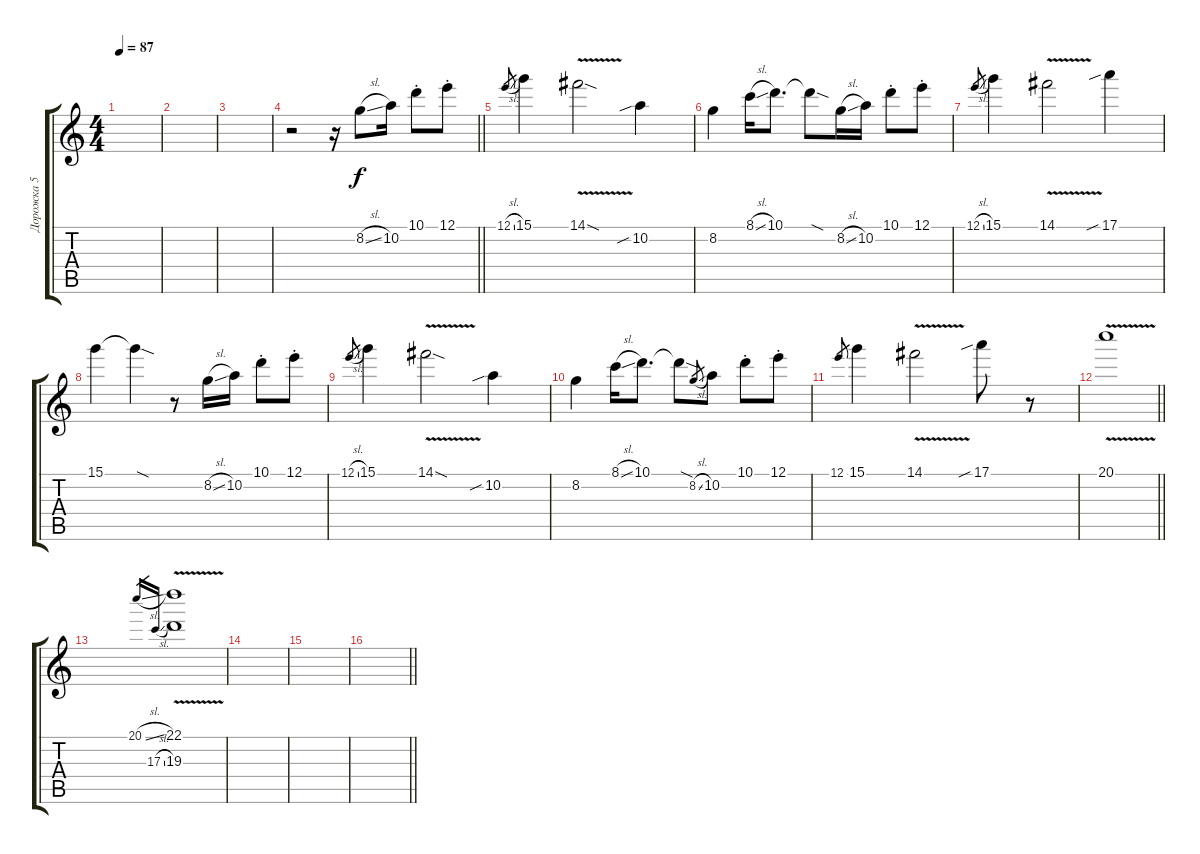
\track ("Дорожка 5" "Дорожка 5") {instrument distortionguitar}
\staff {score tabs}
\tuning (E4 B3 G3 D3 A2 E2) {hide}
\ts (4 4)
\tempo 87
\clef g2
\ks c
|
|
|
\barLineRight lightlight
r.2{instrument distortionguitar} r.16 8.2{sl}.8{dy f} 10.2.16 10.1{st}.8 12.1{st}.8 |
12.1{sl}.8{gr} 15.1.4 14.1{v sod}.2 10.2{sib}.4 |
8.2.4 8.1{sl}.16 10.1.8{d} 10.1{sod t}.8 8.2{sl}.16 10.2.16 10.1{st}.8 12.1{st}.8 |
12.1{sl}.8{gr} 15.1.4 14.1{v}.2 17.1{sib}.4 |
15.1.4 15.1{sod t}.4 r.8 8.2{sl}.16 10.2.16 10.1{st}.8 12.1{st}.8 |
12.1{sl}.8{gr} 15.1.4 14.1{v sod}.2 10.2{sib}.4 |
8.2.4 8.1{sl}.16 10.1.8{d} 10.1{sod t}.8 8.2{sl}.8{gr} 10.2.8 10.1{st}.8 12.1{st}.8 |
12.1.8{gr} 15.1.4 14.1{v}.2 17.1{sib}.8 r.8 |
\barLineRight lightlight
20.1{v}.1 |
20.1{sl}.16{gr} 17.3{sl}.16{gr} (22.1{v} 19.3{v}).1 |
|
|
\barLineRight lightlight
